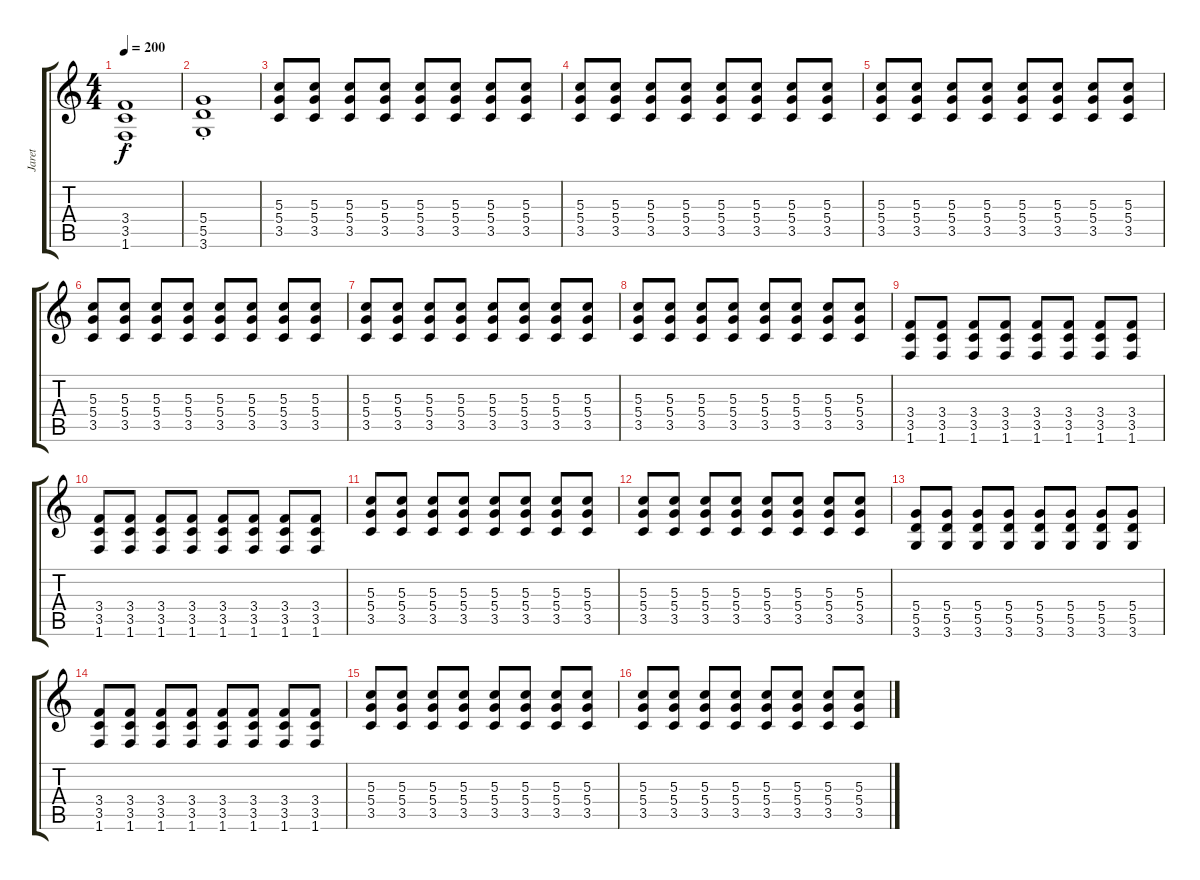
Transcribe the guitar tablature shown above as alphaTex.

\track ("Jaret" "Jaret") {instrument acousticguitarsteel}
\staff {score tabs}
\tuning (E4 B3 G3 D3 A2 E2) {hide}
\ts (4 4)
\tempo 200
\clef g2
\ks c
(3.4{st} 3.5{st} 1.6{st}).1{dy f instrument distortionguitar} |
(5.4{st} 5.5{st} 3.6{st}).1 |
(5.3 5.4 3.5).8 (5.3 5.4 3.5).8 (5.3 5.4 3.5).8 (5.3 5.4 3.5).8 (5.3 5.4 3.5).8 (5.3 5.4 3.5).8 (5.3 5.4 3.5).8 (5.3 5.4 3.5).8 |
(5.3 5.4 3.5).8 (5.3 5.4 3.5).8 (5.3 5.4 3.5).8 (5.3 5.4 3.5).8 (5.3 5.4 3.5).8 (5.3 5.4 3.5).8 (5.3 5.4 3.5).8 (5.3 5.4 3.5).8 |
(5.3 5.4 3.5).8 (5.3 5.4 3.5).8 (5.3 5.4 3.5).8 (5.3 5.4 3.5).8 (5.3 5.4 3.5).8 (5.3 5.4 3.5).8 (5.3 5.4 3.5).8 (5.3 5.4 3.5).8 |
(5.3 5.4 3.5).8 (5.3 5.4 3.5).8 (5.3 5.4 3.5).8 (5.3 5.4 3.5).8 (5.3 5.4 3.5).8 (5.3 5.4 3.5).8 (5.3 5.4 3.5).8 (5.3 5.4 3.5).8 |
(5.3 5.4 3.5).8 (5.3 5.4 3.5).8 (5.3 5.4 3.5).8 (5.3 5.4 3.5).8 (5.3 5.4 3.5).8 (5.3 5.4 3.5).8 (5.3 5.4 3.5).8 (5.3 5.4 3.5).8 |
(5.3 5.4 3.5).8 (5.3 5.4 3.5).8 (5.3 5.4 3.5).8 (5.3 5.4 3.5).8 (5.3 5.4 3.5).8 (5.3 5.4 3.5).8 (5.3 5.4 3.5).8 (5.3 5.4 3.5).8 |
(3.4 3.5 1.6).8 (3.4 3.5 1.6).8 (3.4 3.5 1.6).8 (3.4 3.5 1.6).8 (3.4 3.5 1.6).8 (3.4 3.5 1.6).8 (3.4 3.5 1.6).8 (3.4 3.5 1.6).8 |
(3.4 3.5 1.6).8 (3.4 3.5 1.6).8 (3.4 3.5 1.6).8 (3.4 3.5 1.6).8 (3.4 3.5 1.6).8 (3.4 3.5 1.6).8 (3.4 3.5 1.6).8 (3.4 3.5 1.6).8 |
(5.3 5.4 3.5).8 (5.3 5.4 3.5).8 (5.3 5.4 3.5).8 (5.3 5.4 3.5).8 (5.3 5.4 3.5).8 (5.3 5.4 3.5).8 (5.3 5.4 3.5).8 (5.3 5.4 3.5).8 |
(5.3 5.4 3.5).8 (5.3 5.4 3.5).8 (5.3 5.4 3.5).8 (5.3 5.4 3.5).8 (5.3 5.4 3.5).8 (5.3 5.4 3.5).8 (5.3 5.4 3.5).8 (5.3 5.4 3.5).8 |
(5.4 5.5 3.6).8 (5.4 5.5 3.6).8 (5.4 5.5 3.6).8 (5.4 5.5 3.6).8 (5.4 5.5 3.6).8 (5.4 5.5 3.6).8 (5.4 5.5 3.6).8 (5.4 5.5 3.6).8 |
(3.4 3.5 1.6).8 (3.4 3.5 1.6).8 (3.4 3.5 1.6).8 (3.4 3.5 1.6).8 (3.4 3.5 1.6).8 (3.4 3.5 1.6).8 (3.4 3.5 1.6).8 (3.4 3.5 1.6).8 |
(5.3 5.4 3.5).8 (5.3 5.4 3.5).8 (5.3 5.4 3.5).8 (5.3 5.4 3.5).8 (5.3 5.4 3.5).8 (5.3 5.4 3.5).8 (5.3 5.4 3.5).8 (5.3 5.4 3.5).8 |
(5.3 5.4 3.5).8 (5.3 5.4 3.5).8 (5.3 5.4 3.5).8 (5.3 5.4 3.5).8 (5.3 5.4 3.5).8 (5.3 5.4 3.5).8 (5.3 5.4 3.5).8 (5.3 5.4 3.5).8
